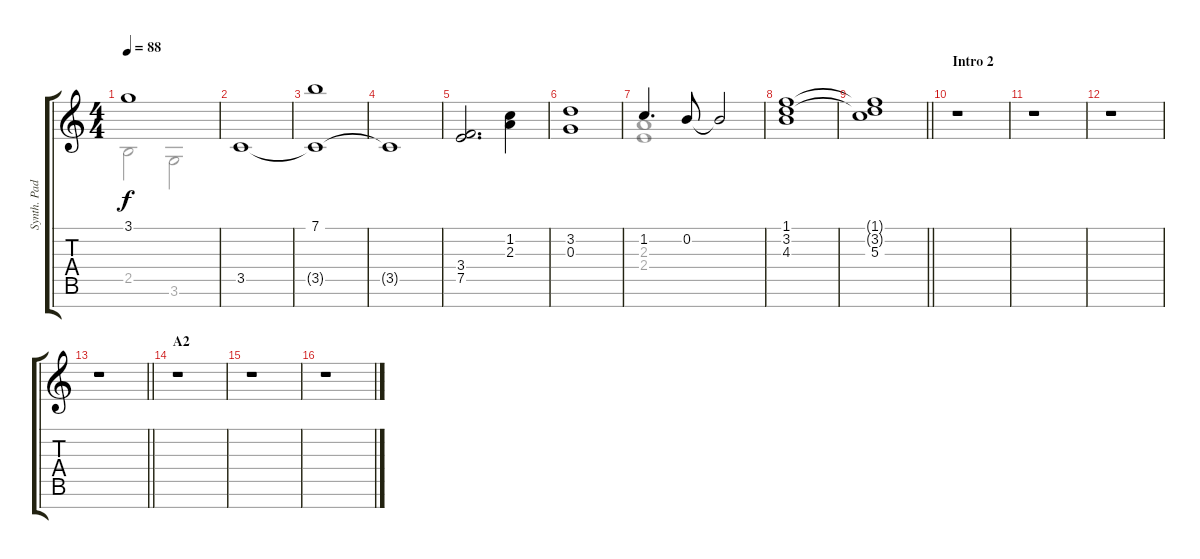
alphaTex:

\track ("Synth. Pad" "Synth. Pad") {instrument pad2warm}
\staff {score tabs}
\tuning (E5 B4 G4 D4 A3 E3 B2) {hide}
\voice
\ts (4 4)
\tempo 88
\clef g2
\ks c
3.1.1{dy f} |
3.5.1 |
(7.1 3.5{t}).1 |
3.5{t}.1 |
(3.4 7.5).2{d} (1.2 2.3).4 |
(3.2 0.3).1 |
1.2.4{d} 0.2.8 0.2{t}.2 |
(1.1 3.2 4.3).1 |
\barLineRight lightlight
(1.1{t} 3.2{t} 5.3).1 |
\section ("" "Intro 2")
r.1 |
r.1 |
r.1 |
\barLineRight lightlight
r.1 |
\section ("" "A2")
r.1 |
r.1 |
r.1
\voice
\clef g2
\ottava regular
\simile none
\ks c
2.5.2{dy f} 3.6.2 |
|
|
|
|
|
(2.3 2.4).1 |
|
\barLineRight lightlight
|
|
|
|
\barLineRight lightlight
|
|
|
